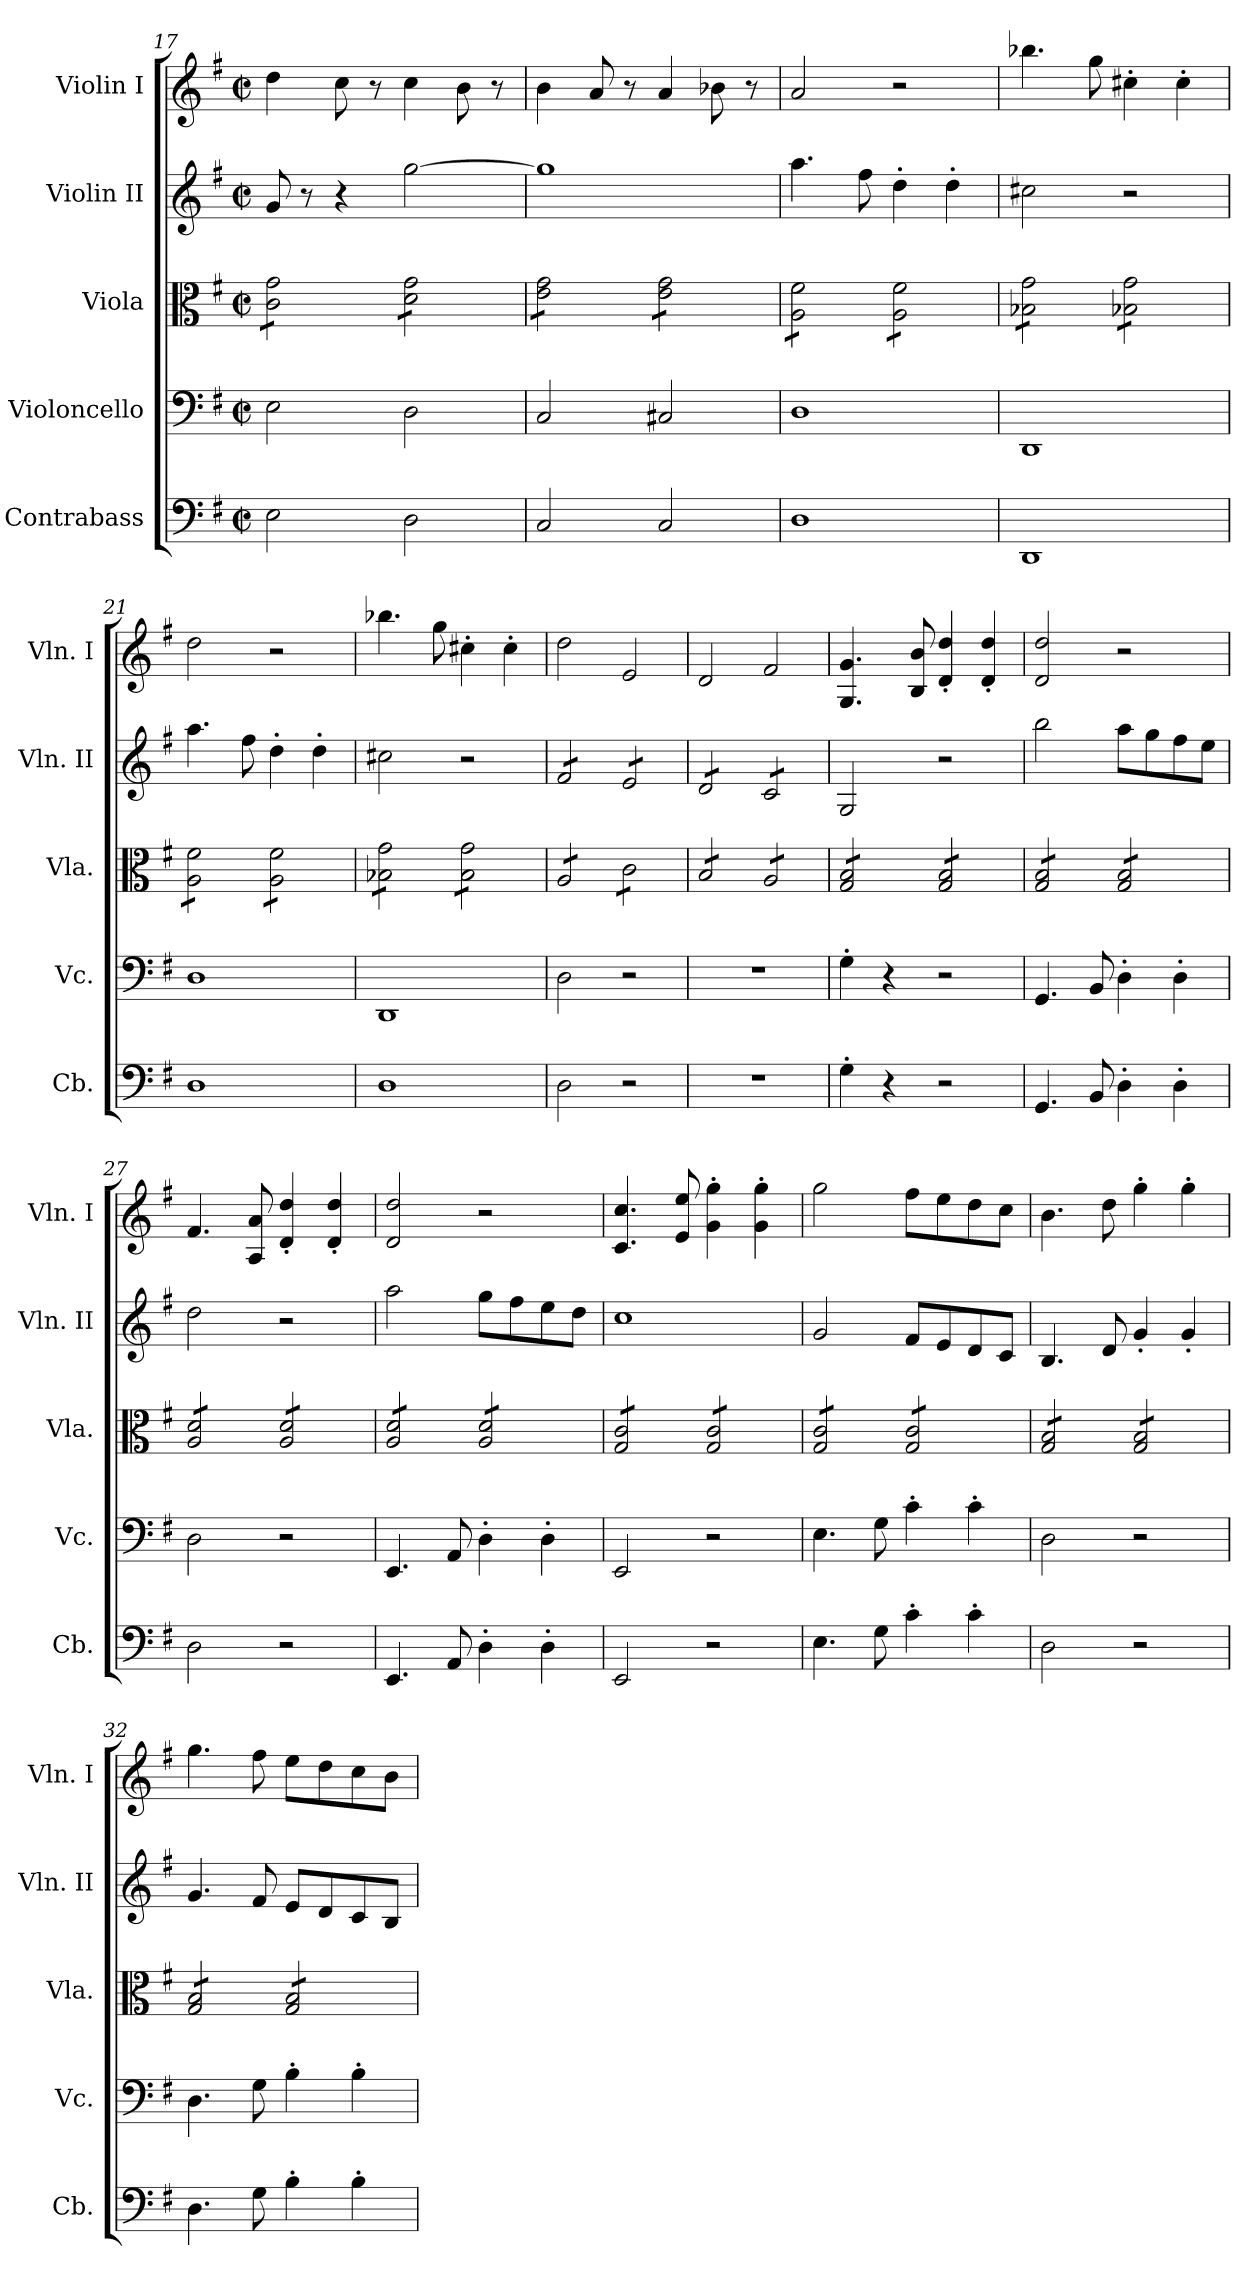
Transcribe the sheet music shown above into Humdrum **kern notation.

**kern	**kern	**kern	**kern	**kern
*part5	*part4	*part3	*part2	*part1
*staff5	*staff4	*staff3	*staff2	*staff1
*I"Contrabass	*I"Violoncello	*I"Viola	*I"Violin II	*I"Violin I
*I'Cb.	*I'Vc.	*I'Vla.	*I'Vln. II	*I'Vln. I
*clefF4	*clefF4	*clefC3	*clefG2	*clefG2
*ITrd7c12	*	*	*	*
*k[f#]	*k[f#]	*k[f#]	*k[f#]	*k[f#]
*M2/2	*M2/2	*M2/2	*M2/2	*M2/2
*met(c|)	*met(c|)	*met(c|)	*met(c|)	*met(c|)
=17	=17	=17	=17	=17
*	*	*tremolo	*	*
2EE\	2E\	8c\ 8g\L	8g/	4dd\
.	.	8c\ 8g\	8r	.
.	.	8c\ 8g\	4r	8cc\
.	.	8c\ 8g\J	.	8r
2DD\	2D\	8d\ 8g\L	[2gg\	4cc\
.	.	8d\ 8g\	.	.
.	.	8d\ 8g\	.	8b\
.	.	8d\ 8g\J	.	8r
=18	=18	=18	=18	=18
2CC/	2C/	8e\ 8g\L	1gg]	4b\
.	.	8e\ 8g\	.	.
.	.	8e\ 8g\	.	8a/
.	.	8e\ 8g\J	.	8r
2CC/	2C#X/	8e\ 8g\L	.	4a/
.	.	8e\ 8g\	.	.
.	.	8e\ 8g\	.	8b-X\
.	.	8e\ 8g\J	.	8r
=19	=19	=19	=19	=19
1DD	1D	8A\ 8f#\L	4.aa\	2a/
.	.	8A\ 8f#\	.	.
.	.	8A\ 8f#\	.	.
.	.	8A\ 8f#\J	8ff#\	.
.	.	8A\ 8f#\L	4dd'\	2r
.	.	8A\ 8f#\	.	.
.	.	8A\ 8f#\	4dd'\	.
.	.	8A\ 8f#\J	.	.
!!LO:LB:g=z
=20	=20	=20	=20	=20
1DDD	1DD	8B-X\ 8g\L	2cc#X\	4.bb-X\
.	.	8B-X\ 8g\	.	.
.	.	8B-X\ 8g\	.	.
.	.	8B-X\ 8g\J	.	8gg\
.	.	8B-X\ 8g\L	2r	4cc#X'\
.	.	8B-X\ 8g\	.	.
.	.	8B-X\ 8g\	.	4cc#'\
.	.	8B-X\ 8g\J	.	.
=21	=21	=21	=21	=21
1DD	1D	8A\ 8f#\L	4.aa\	2dd\
.	.	8A\ 8f#\	.	.
.	.	8A\ 8f#\	.	.
.	.	8A\ 8f#\J	8ff#\	.
.	.	8A\ 8f#\L	4dd'\	2r
.	.	8A\ 8f#\	.	.
.	.	8A\ 8f#\	4dd'\	.
.	.	8A\ 8f#\J	.	.
=22	=22	=22	=22	=22
1DD	1DD	8B-X\ 8g\L	2cc#X\	4.bb-X\
.	.	8B-X\ 8g\	.	.
.	.	8B-X\ 8g\	.	.
.	.	8B-X\ 8g\J	.	8gg\
.	.	8B-\ 8g\L	2r	4cc#X'\
.	.	8B-\ 8g\	.	.
.	.	8B-\ 8g\	.	4cc#'\
.	.	8B-\ 8g\J	.	.
=23	=23	=23	=23	=23
*	*	*	*tremolo	*
2DD\	2D\	8A/L	8f#/L	2dd\
.	.	8A/	8f#/	.
.	.	8A/	8f#/	.
.	.	8A/J	8f#/J	.
2r	2r	8c\L	8e/L	2e/
.	.	8c\	8e/	.
.	.	8c\	8e/	.
.	.	8c\J	8e/J	.
=24	=24	=24	=24	=24
1r	1r	8B/L	8d/L	2d/
.	.	8B/	8d/	.
.	.	8B/	8d/	.
.	.	8B/J	8d/J	.
.	.	8A/L	8c/L	2f#/
.	.	8A/	8c/	.
.	.	8A/	8c/	.
.	.	8A/J	8c/J	.
*	*	*	*Xtremolo	*
=25	=25	=25	=25	=25
4GG'\	4G'\	8G/ 8B/L	2G/	4.G/ 4.g/
.	.	8G/ 8B/	.	.
4r	4r	8G/ 8B/	.	.
.	.	8G/ 8B/J	.	8B/ 8b/
2r	2r	8G/ 8B/L	2r	4d/' 4dd/'
.	.	8G/ 8B/	.	.
.	.	8G/ 8B/	.	4d/' 4dd/'
.	.	8G/ 8B/J	.	.
=26	=26	=26	=26	=26
4.GGG/	4.GG/	8G/ 8B/L	2bb\	2d/ 2dd/
.	.	8G/ 8B/	.	.
.	.	8G/ 8B/	.	.
8BBB/	8BB/	8G/ 8B/J	.	.
4DD'\	4D'\	8G/ 8B/L	8aa\L	2r
.	.	8G/ 8B/	8gg\	.
4DD'\	4D'\	8G/ 8B/	8ff#\	.
.	.	8G/ 8B/J	8ee\J	.
!!LO:PB:g=z
=27	=27	=27	=27	=27
2DD\	2D\	8A/ 8d/L	2dd\	4.f#/
.	.	8A/ 8d/	.	.
.	.	8A/ 8d/	.	.
.	.	8A/ 8d/J	.	8A/ 8a/
2r	2r	8A/ 8d/L	2r	4d/' 4dd/'
.	.	8A/ 8d/	.	.
.	.	8A/ 8d/	.	4d/' 4dd/'
.	.	8A/ 8d/J	.	.
=28	=28	=28	=28	=28
4.EEE/	4.EE/	8A/ 8d/L	2aa\	2d/ 2dd/
.	.	8A/ 8d/	.	.
.	.	8A/ 8d/	.	.
8AAA/	8AA/	8A/ 8d/J	.	.
4DD'\	4D'\	8A/ 8d/L	8gg\L	2r
.	.	8A/ 8d/	8ff#\	.
4DD'\	4D'\	8A/ 8d/	8ee\	.
.	.	8A/ 8d/J	8dd\J	.
=29	=29	=29	=29	=29
2EEE/	2EE/	8G/ 8c/L	1cc	4.c/ 4.cc/
.	.	8G/ 8c/	.	.
.	.	8G/ 8c/	.	.
.	.	8G/ 8c/J	.	8e/ 8ee/
2r	2r	8G/ 8c/L	.	4g\' 4gg\'
.	.	8G/ 8c/	.	.
.	.	8G/ 8c/	.	4g\' 4gg\'
.	.	8G/ 8c/J	.	.
=30	=30	=30	=30	=30
4.EE\	4.E\	8G/ 8c/L	2g/	2gg\
.	.	8G/ 8c/	.	.
.	.	8G/ 8c/	.	.
8GG\	8G\	8G/ 8c/J	.	.
4C'\	4c'\	8G/ 8c/L	8f#/L	8ff#\L
.	.	8G/ 8c/	8e/	8ee\
4C'\	4c'\	8G/ 8c/	8d/	8dd\
.	.	8G/ 8c/J	8c/J	8cc\J
=31	=31	=31	=31	=31
2DD\	2D\	8G/ 8B/L	4.B/	4.b\
.	.	8G/ 8B/	.	.
.	.	8G/ 8B/	.	.
.	.	8G/ 8B/J	8d/	8dd\
2r	2r	8G/ 8B/L	4g'/	4gg'\
.	.	8G/ 8B/	.	.
.	.	8G/ 8B/	4g'/	4gg'\
.	.	8G/ 8B/J	.	.
=32	=32	=32	=32	=32
4.DD\	4.D\	8G/ 8B/L	4.g/	4.gg\
.	.	8G/ 8B/	.	.
.	.	8G/ 8B/	.	.
8GG\	8G\	8G/ 8B/J	8f#/	8ff#\
4BB'\	4B'\	8G/ 8B/L	8e/L	8ee\L
.	.	8G/ 8B/	8d/	8dd\
4BB'\	4B'\	8G/ 8B/	8c/	8cc\
.	.	8G/ 8B/J	8B/J	8b\J
*	*	*Xtremolo	*	*
=	=	=	=	=
*-	*-	*-	*-	*-
